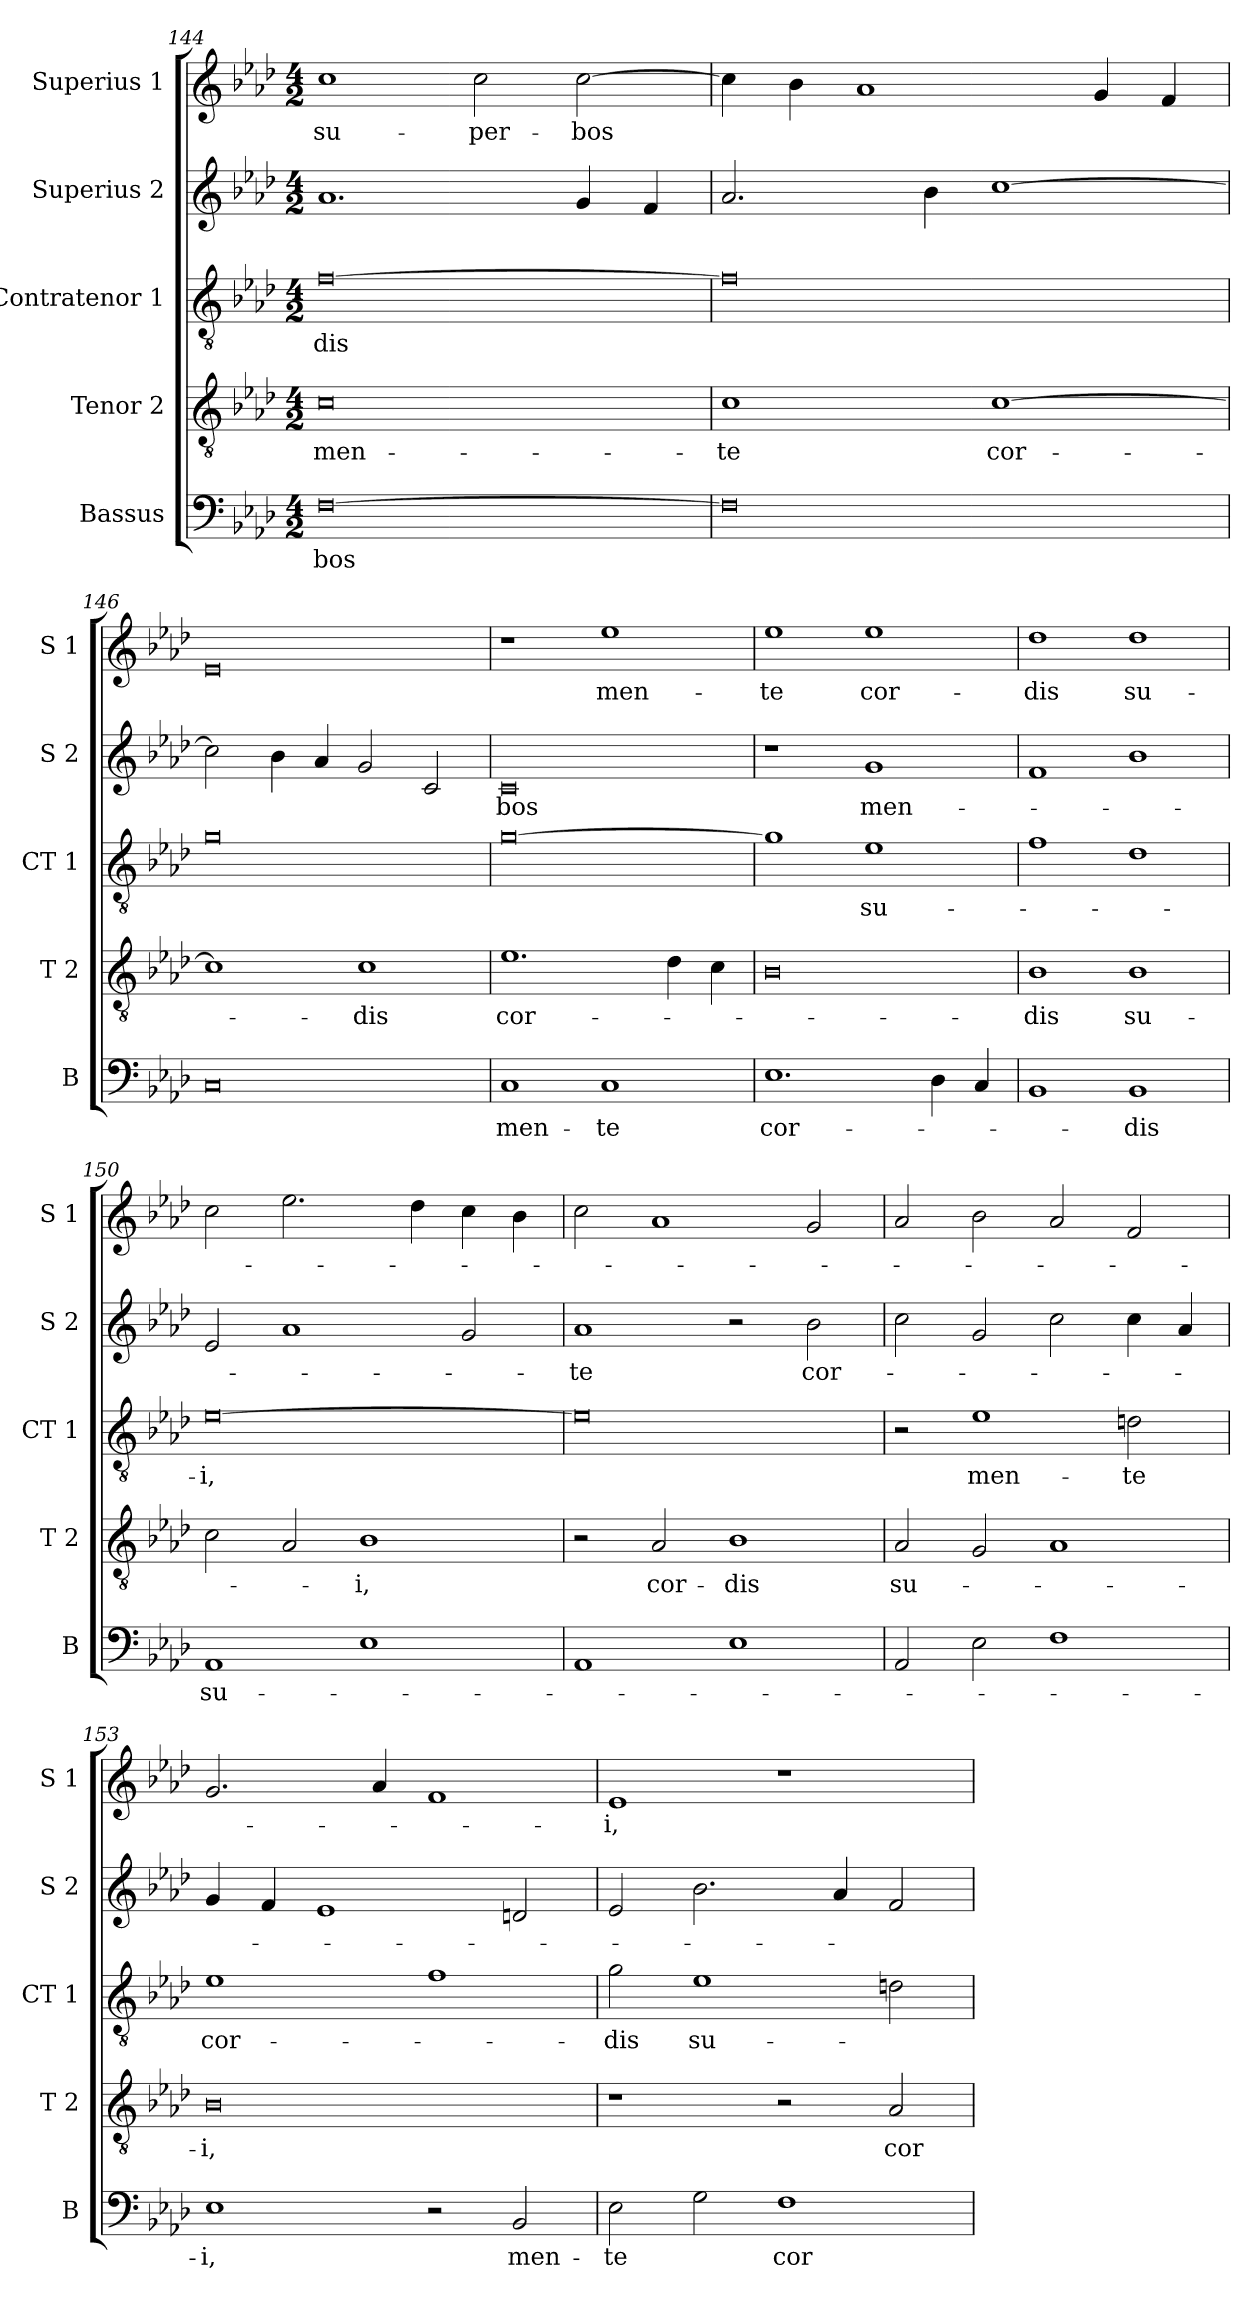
**kern	**text	**kern	**text	**kern	**text	**kern	**text	**kern	**text
*part5	*part5	*part4	*part4	*part3	*part3	*part2	*part2	*part1	*part1
*staff5	*staff5	*staff4	*staff4	*staff3	*staff3	*staff2	*staff2	*staff1	*staff1
*I"Bassus	*	*I"Tenor 2	*	*I"Contratenor 1	*	*I"Superius 2	*	*I"Superius  1	*
*I'B	*	*I'T 2	*	*I'CT 1	*	*I'S 2	*	*I'S 1	*
*clefF4	*	*clefGv2	*	*clefGv2	*	*clefG2	*	*clefG2	*
*k[b-e-a-d-]	*	*k[b-e-a-d-]	*	*k[b-e-a-d-]	*	*k[b-e-a-d-]	*	*k[b-e-a-d-]	*
*A-:	*	*A-:	*	*A-:	*	*A-:	*	*A-:	*
*M4/2	*	*M4/2	*	*M4/2	*	*M4/2	*	*M4/2	*
=144	=144	=144	=144	=144	=144	=144	=144	=144	=144
!	!LO:LY:b	!	!LO:LY:b	!	!LO:LY:b	!	!	!	!LO:LY:b
[0F	-bos	0c	men-	[0f	-dis	1.a-	.	1cc	su-
!	!	!	!	!	!	!	!	!	!LO:LY:b
.	.	.	.	.	.	.	.	2cc\	-per-
!	!	!	!	!	!	!	!	!	!LO:LY:b
.	.	.	.	.	.	4g/	.	[2cc\	-bos
.	.	.	.	.	.	4f/	.	.	.
=145	=145	=145	=145	=145	=145	=145	=145	=145	=145
!	!	!	!LO:LY:b	!	!	!	!	!	!
0F]	.	1c	-te	0f]	.	2.a-/	.	4cc\]	.
.	.	.	.	.	.	.	.	4b-\	.
.	.	.	.	.	.	.	.	1a-	.
.	.	.	.	.	.	4b-\	.	.	.
!	!	!	!LO:LY:b	!	!	!	!	!	!
.	.	[1c	cor-	.	.	[1cc	.	.	.
.	.	.	.	.	.	.	.	4g/	.
.	.	.	.	.	.	.	.	4f/	.
!!LO:LB:g=z
=146	=146	=146	=146	=146	=146	=146	=146	=146	=146
0C	.	1c]	.	0g	.	2cc\]	.	0e-	.
.	.	.	.	.	.	4b-\	.	.	.
.	.	.	.	.	.	4a-/	.	.	.
!	!	!	!LO:LY:b	!	!	!	!	!	!
.	.	1c	-dis	.	.	2g/	.	.	.
.	.	.	.	.	.	2c/	.	.	.
=147	=147	=147	=147	=147	=147	=147	=147	=147	=147
!	!LO:LY:b	!	!LO:LY:b	!	!	!	!LO:LY:b	!	!
1C	men-	1.e-	cor-	[0g	.	0c	-bos	1r	.
!	!LO:LY:b	!	!	!	!	!	!	!	!LO:LY:b
1C	-te	.	.	.	.	.	.	1ee-	men-
.	.	4d-\	.	.	.	.	.	.	.
.	.	4c\	.	.	.	.	.	.	.
=148	=148	=148	=148	=148	=148	=148	=148	=148	=148
!	!LO:LY:b	!	!	!	!	!	!	!	!LO:LY:b
1.E-	cor-	0B-	.	1g]	.	1r	.	1ee-	-te
!	!	!	!	!	!LO:LY:b	!	!LO:LY:b	!	!LO:LY:b
.	.	.	.	1e-	su-	1g	men-	1ee-	cor-
4D-\	.	.	.	.	.	.	.	.	.
4C/	.	.	.	.	.	.	.	.	.
=149	=149	=149	=149	=149	=149	=149	=149	=149	=149
!	!	!	!LO:LY:b	!	!	!	!	!	!LO:LY:b
1BB-	.	1B-	-dis	1f	.	1f	.	1dd-	-dis
!	!LO:LY:b	!	!LO:LY:b	!	!	!	!	!	!LO:LY:b
1BB-	-dis	1B-	su-	1d-	.	1b-	.	1dd-	su-
=150	=150	=150	=150	=150	=150	=150	=150	=150	=150
!	!LO:LY:b	!	!	!	!LO:LY:b	!	!	!	!
1AA-	su-	2c\	.	[0e-	-i,	2e-/	.	2cc\	.
.	.	2A-/	.	.	.	1a-	.	2.ee-\	.
!	!	!	!LO:LY:b	!	!	!	!	!	!
1E-	.	1B-	-i,	.	.	.	.	.	.
.	.	.	.	.	.	.	.	4dd-\	.
.	.	.	.	.	.	2g/	.	4cc\	.
.	.	.	.	.	.	.	.	4b-\	.
!!LO:LB:g=z
=151	=151	=151	=151	=151	=151	=151	=151	=151	=151
!	!	!	!	!	!	!	!LO:LY:b	!	!
1AA-	.	2r	.	0e-]	.	1a-	-te	2cc\	.
!	!	!	!LO:LY:b	!	!	!	!	!	!
.	.	2A-/	cor-	.	.	.	.	1a-	.
!	!	!	!LO:LY:b	!	!	!	!	!	!
1E-	.	1B-	-dis	.	.	2r	.	.	.
!	!	!	!	!	!	!	!LO:LY:b	!	!
.	.	.	.	.	.	2b-\	cor-	2g/	.
=152	=152	=152	=152	=152	=152	=152	=152	=152	=152
!	!	!	!LO:LY:b	!	!	!	!	!	!
2AA-/	.	2A-/	su-	2r	.	2cc\	.	2a-/	.
!	!	!	!	!	!LO:LY:b	!	!	!	!
2E-\	.	2G/	.	1e-	men-	2g/	.	2b-\	.
1F	.	1A-	.	.	.	2cc\	.	2a-/	.
!	!	!	!	!	!LO:LY:b	!	!	!	!
.	.	.	.	2dn\	-te	4cc\	.	2f/	.
.	.	.	.	.	.	4a-/	.	.	.
=153	=153	=153	=153	=153	=153	=153	=153	=153	=153
!	!LO:LY:b	!	!LO:LY:b	!	!LO:LY:b	!	!	!	!
1E-	-i,	0B-	-i,	1e-	cor-	4g/	.	2.g/	.
.	.	.	.	.	.	4f/	.	.	.
.	.	.	.	.	.	1e-	.	.	.
.	.	.	.	.	.	.	.	4a-/	.
2r	.	.	.	1f	.	.	.	1f	.
!	!LO:LY:b	!	!	!	!	!	!	!	!
2BB-/	men-	.	.	.	.	2dn/	.	.	.
=154	=154	=154	=154	=154	=154	=154	=154	=154	=154
!	!LO:LY:b	!	!	!	!LO:LY:b	!	!	!	!LO:LY:b
2E-\	-te	1r	.	2g\	-dis	2e-/	.	1e-	-i,
!	!	!	!	!	!LO:LY:b	!	!	!	!
2G\	.	.	.	1e-	su-	2.b-\	.	.	.
!	!LO:LY:b	!	!	!	!	!	!	!	!
1F	cor-	2r	.	.	.	.	.	1r	.
.	.	.	.	.	.	4a-/	.	.	.
!	!	!	!LO:LY:b	!	!	!	!	!	!
.	.	2A-/	cor-	2dn\	.	2f/	.	.	.
=	=	=	=	=	=	=	=	=	=
*-	*-	*-	*-	*-	*-	*-	*-	*-	*-
